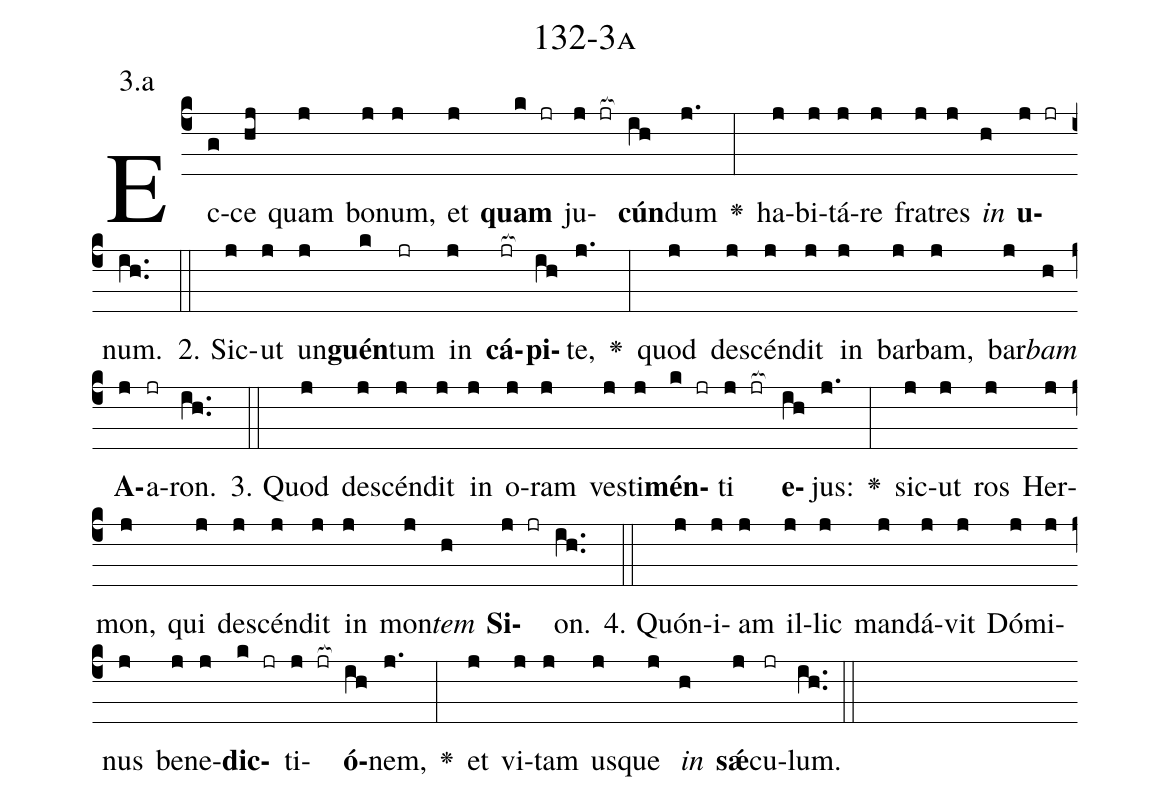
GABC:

name: 132-3a;
annotation: 3.a;
%%
(c4)Ec(g)ce(hj) quam(j) bo(j)num,(j) et(j) <b>quam</b>(k jr) ju(j jr[ocb:1{])<b>cún</b>(ih[ocb:0}])dum(j.) <v>\greheightstar</v>(:) ha(j)bi(j)tá(j)re(j) fra(j)tres(j) <i>in</i>(h) <b>u</b>(j jr)num.(ih..) (::)
2. Sic(j)ut(j) un(j)<b>guén</b>(k)tum(jr) in(j) <b>cá</b>(jr[ocb:1{])<b>pi</b>(ih[ocb:0}])te,(j.) <v>\greheightstar</v>(:) quod(j) de(j)scén(j)dit(j) in(j) bar(j)bam,(j) bar(j)<i>bam</i>(h) <b>A</b>(j)a(jr)ron.(ih..) (::)
3. Quod(j) de(j)scén(j)dit(j) in(j) o(j)ram(j) ves(j)ti(j)<b>mén</b>(k jr)ti(j jr[ocb:1{]) <b>e</b>(ih[ocb:0}])jus:(j.) <v>\greheightstar</v>(:) sic(j)ut(j) ros(j) Her(j)mon,(j) qui(j) de(j)scén(j)dit(j) in(j) mon(j)<i>tem</i>(h) <b>Si</b>(j jr)on.(ih..) (::)
4. Quón(j)i(j)am(j) il(j)lic(j) man(j)dá(j)vit(j) Dó(j)mi(j)nus(j) be(j)ne(j)<b>dic</b>(k jr)ti(j jr[ocb:1{])<b>ó</b>(ih[ocb:0}])nem,(j.) <v>\greheightstar</v>(:) et(j) vi(j)tam(j) us(j)que(j) <i>in</i>(h) <b>sǽ</b>(j)cu(jr)lum.(ih..) (::)
